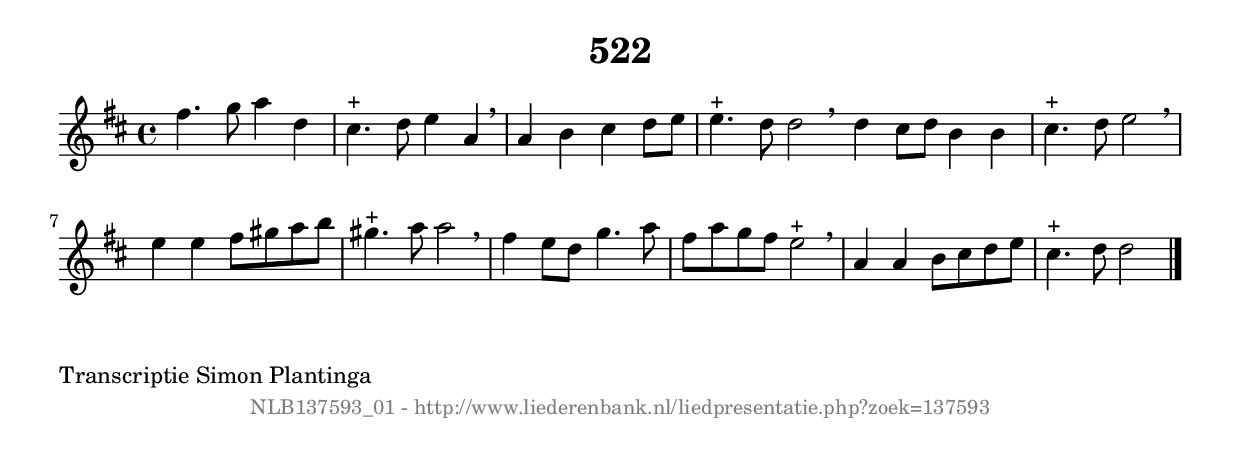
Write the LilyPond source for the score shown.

%
% produced by wce2krn 1.64 (7 June 2014)
%
\version"2.16"
#(append! paper-alist '(("long" . (cons (* 210 mm) (* 2000 mm)))))
#(set-default-paper-size "long")
sb = {\breathe}
mBreak = {\breathe }
bBreak = {\breathe }
x = {\once\override NoteHead #'style = #'cross }
gl=\glissando
itime={\override Staff.TimeSignature #'stencil = ##f }
ficta = {\once\set suggestAccidentals = ##t}
fine = {\once\override Score.RehearsalMark #'self-alignment-X = #1 \mark \markup {\italic{Fine}}}
dc = {\once\override Score.RehearsalMark #'self-alignment-X = #1 \mark \markup {\italic{D.C.}}}
dcf = {\once\override Score.RehearsalMark #'self-alignment-X = #1 \mark \markup {\italic{D.C. al Fine}}}
dcc = {\once\override Score.RehearsalMark #'self-alignment-X = #1 \mark \markup {\italic{D.C. al Coda}}}
ds = {\once\override Score.RehearsalMark #'self-alignment-X = #1 \mark \markup {\italic{D.S.}}}
dsf = {\once\override Score.RehearsalMark #'self-alignment-X = #1 \mark \markup {\italic{D.S. al Fine}}}
dsc = {\once\override Score.RehearsalMark #'self-alignment-X = #1 \mark \markup {\italic{D.S. al Coda}}}
pv = {\set Score.repeatCommands = #'((volta "1"))}
sv = {\set Score.repeatCommands = #'((volta "2"))}
tv = {\set Score.repeatCommands = #'((volta "3"))}
qv = {\set Score.repeatCommands = #'((volta "4"))}
xv = {\set Score.repeatCommands = #'((volta #f))}
\header{ tagline = ""
title = "522"
}
\score {{
\key d \major
\relative g'
{
\set melismaBusyProperties = #'()
\time 4/4
\tempo 4=120
\override Score.MetronomeMark #'transparent = ##t
\override Score.RehearsalMark #'break-visibility = #(vector #t #t #f)
fis'4. g8 a4 d,4 | cis4.^"+" d8 e4 a,4 \sb | a4 b4 cis4 d8 e8 | e4.^"+" d8 d2 \bar ":|:" \bBreak
d4 cis8 d8 b4 b4 | cis4.^"+" d8 e2 \sb | e4 e4 fis8 gis8 a8 b8 | gis4.^"+" a8 a2 | \mBreak \bar "|"
fis4 e8 d8 g4. a8 | fis8 a8 g8 fis8 e2^"+" \sb | a,4 a4 b8 cis8 d8 e8 | cis4.^"+" d8 d2 \bar "|."
 }}
 \midi { }
 \layout {
            indent = 0.0\cm
}
}
\markup { \wordwrap-string #" 
Transcriptie Simon Plantinga
"}
\markup { \vspace #0 } \markup { \with-color #grey \fill-line { \center-column { \smaller "NLB137593_01 - http://www.liederenbank.nl/liedpresentatie.php?zoek=137593" } } }
